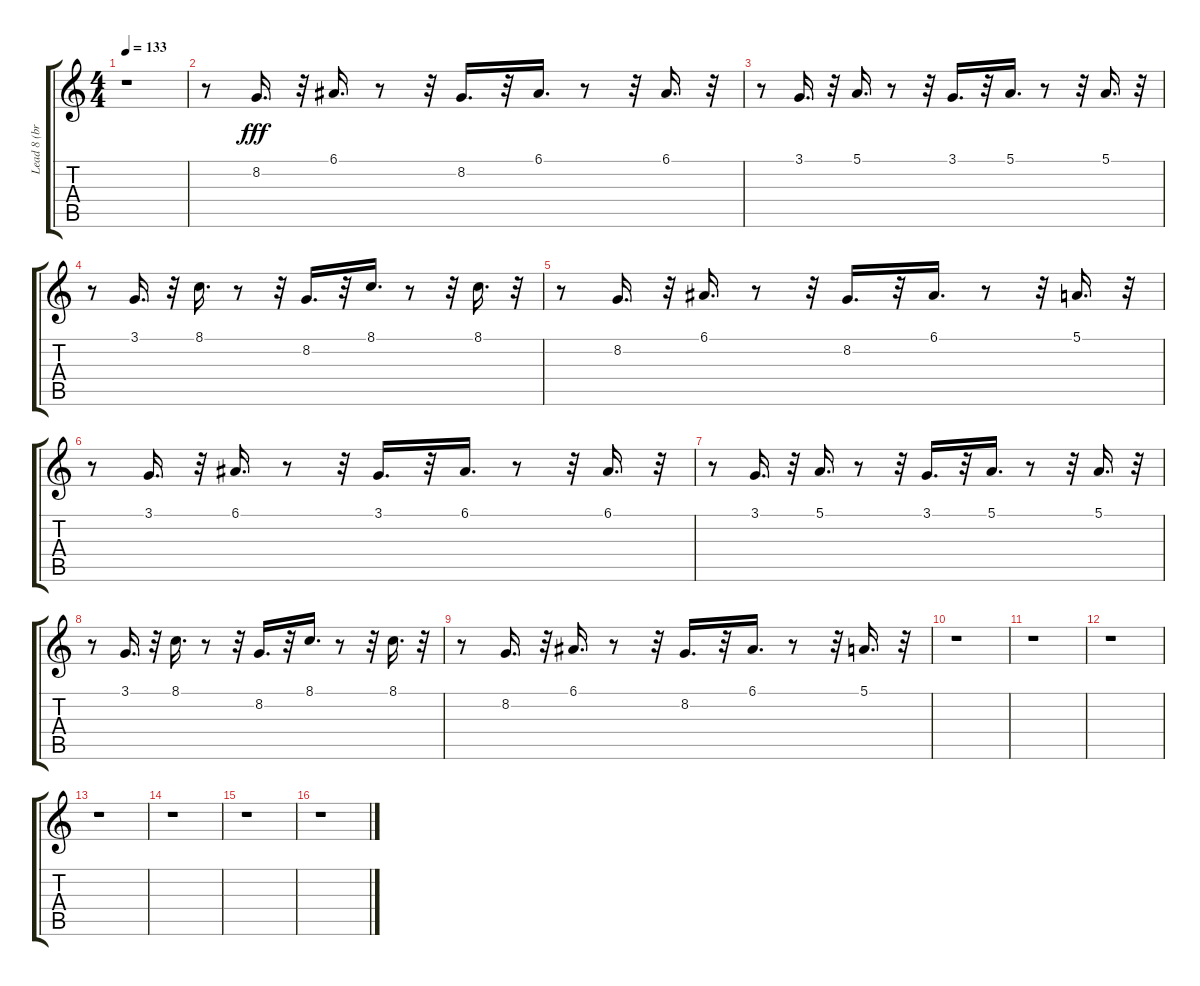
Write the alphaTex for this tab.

\track ("Lead 8 (brass + lead)" "Lead 8 (br") {instrument lead8bassandlead}
\staff {score tabs}
\tuning (E4 B3 G3 D3 A2 E2) {hide}
\ts (4 4)
\tempo 133
\clef g2
\ks c
r.1{dy fff} |
r.8 8.2.16{d} r.32 6.1.16{d} r.8 r.32 8.2.16{d} r.32 6.1.16{d} r.8 r.32 6.1.16{d} r.32 |
r.8 3.1.16{d} r.32 5.1.16{d} r.8 r.32 3.1.16{d} r.32 5.1.16{d} r.8 r.32 5.1.16{d} r.32 |
r.8 3.1.16{d} r.32 8.1.16{d} r.8 r.32 8.2.16{d} r.32 8.1.16{d} r.8 r.32 8.1.16{d} r.32 |
r.8 8.2.16{d} r.32 6.1.16{d} r.8 r.32 8.2.16{d} r.32 6.1.16{d} r.8 r.32 5.1.16{d} r.32 |
r.8 3.1.16{d} r.32 6.1.16{d} r.8 r.32 3.1.16{d} r.32 6.1.16{d} r.8 r.32 6.1.16{d} r.32 |
r.8 3.1.16{d} r.32 5.1.16{d} r.8 r.32 3.1.16{d} r.32 5.1.16{d} r.8 r.32 5.1.16{d} r.32 |
r.8 3.1.16{d} r.32 8.1.16{d} r.8 r.32 8.2.16{d} r.32 8.1.16{d} r.8 r.32 8.1.16{d} r.32 |
r.8 8.2.16{d} r.32 6.1.16{d} r.8 r.32 8.2.16{d} r.32 6.1.16{d} r.8 r.32 5.1.16{d} r.32 |
r.1 |
r.1 |
r.1 |
r.1 |
r.1 |
r.1 |
r.1
